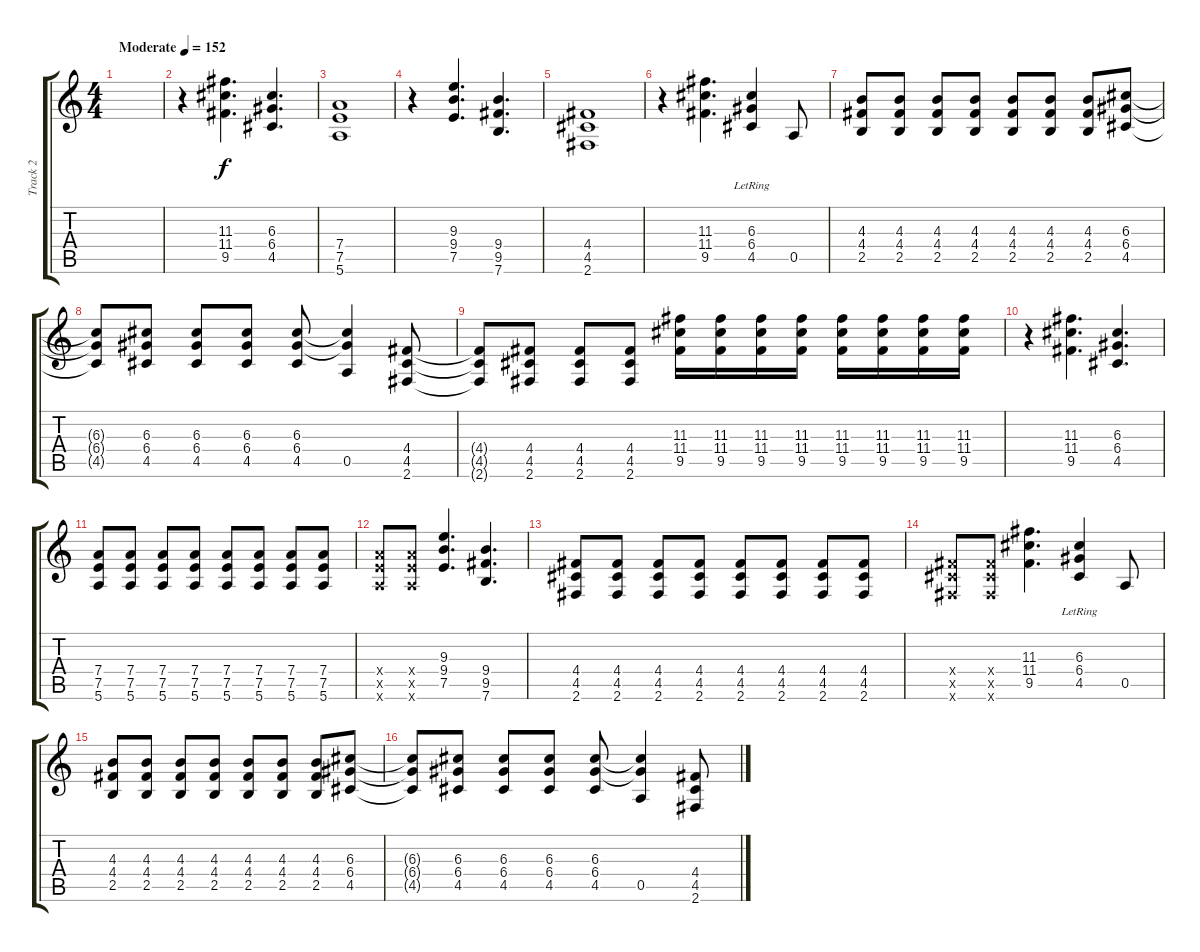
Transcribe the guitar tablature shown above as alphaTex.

\track ("Track 2" "Track 2") {instrument distortionguitar}
\staff {score tabs}
\tuning (E4 B3 G3 D3 A2 E2) {hide}
\ts (4 4)
\tempo (152 "Moderate")
\clef g2
\ks c
|
r.4 (11.3 11.4 9.5).4{d} (6.3 6.4 4.5).4{d} |
(7.4 7.5 5.6).1 |
r.4 (9.3 9.4 7.5).4{d} (9.4 9.5 7.6).4{d} |
(4.4 4.5 2.6).1 |
r.4 (11.3 11.4 9.5).4{d} (6.3{lr} 6.4{lr} 4.5).4 0.5.8 |
(4.3 4.4 2.5).8 (4.3 4.4 2.5).8 (4.3 4.4 2.5).8 (4.3 4.4 2.5).8 (4.3 4.4 2.5).8 (4.3 4.4 2.5).8 (4.3 4.4 2.5).8 (6.3 6.4 4.5).8 |
(6.3{t} 6.4{t} 4.5{t}).8 (6.3 6.4 4.5).8 (6.3 6.4 4.5).8 (6.3 6.4 4.5).8 (6.3 6.4 4.5).8 (6.3{t} 6.4{t} 0.5).4 (4.4 4.5 2.6).8 |
(4.4{t} 4.5{t} 2.6{t}).8 (4.4 4.5 2.6).8 (4.4 4.5 2.6).8 (4.4 4.5 2.6).8 (11.3 11.4 9.5).16 (11.3 11.4 9.5).16 (11.3 11.4 9.5).16 (11.3 11.4 9.5).16 (11.3 11.4 9.5).16 (11.3 11.4 9.5).16 (11.3 11.4 9.5).16 (11.3 11.4 9.5).16 |
r.4 (11.3 11.4 9.5).4{d} (6.3 6.4 4.5).4{d} |
(7.4 7.5 5.6).8 (7.4 7.5 5.6).8 (7.4 7.5 5.6).8 (7.4 7.5 5.6).8 (7.4 7.5 5.6).8 (7.4 7.5 5.6).8 (7.4 7.5 5.6).8 (7.4 7.5 5.6).8 |
(7.4{x} 7.5{x} 5.6{x}).8 (7.4{x} 7.5{x} 5.6{x}).8 (9.3 9.4 7.5).4{d} (9.4 9.5 7.6).4{d} |
(4.4 4.5 2.6).8 (4.4 4.5 2.6).8 (4.4 4.5 2.6).8 (4.4 4.5 2.6).8 (4.4 4.5 2.6).8 (4.4 4.5 2.6).8 (4.4 4.5 2.6).8 (4.4 4.5 2.6).8 |
(4.4{x} 4.5{x} 2.6{x}).8 (4.4{x} 4.5{x} 2.6{x}).8 (11.3 11.4 9.5).4{d} (6.3{lr} 6.4{lr} 4.5).4 0.5.8 |
(4.3 4.4 2.5).8 (4.3 4.4 2.5).8 (4.3 4.4 2.5).8 (4.3 4.4 2.5).8 (4.3 4.4 2.5).8 (4.3 4.4 2.5).8 (4.3 4.4 2.5).8 (6.3 6.4 4.5).8 |
(6.3{t} 6.4{t} 4.5{t}).8 (6.3 6.4 4.5).8 (6.3 6.4 4.5).8 (6.3 6.4 4.5).8 (6.3 6.4 4.5).8 (6.3{t} 6.4{t} 0.5).4 (4.4 4.5 2.6).8
